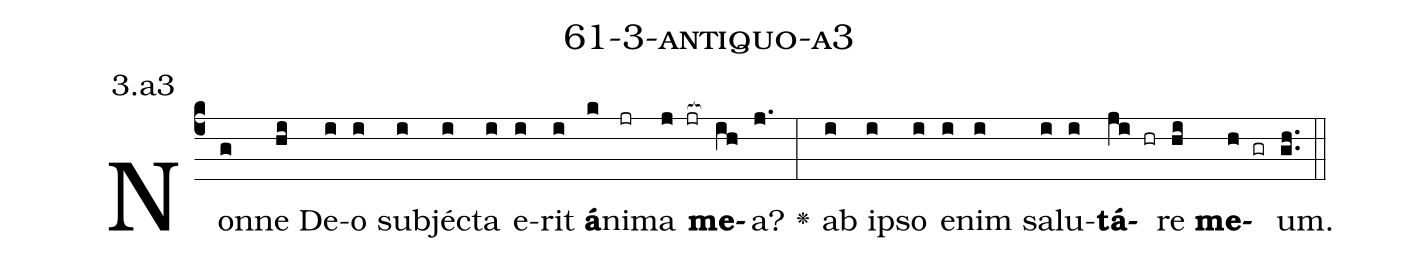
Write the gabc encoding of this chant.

name: 61-3-antiquo-a3;
annotation: 3.a3;
%%
(c4)Non(g)ne(hi) De(i)o(i) sub(i)jéc(i)ta(i) e(i)rit(i) <b>á</b>(k)ni(jr)ma(j jr[ocb:1{]) <b>me</b>(ih[ocb:0}])a?(j.) <v>\greheightstar</v>(:) ab(i) ip(i)so(i) e(i)nim(i) sa(i)lu(i)<b>tá</b>(ji hr)re(hi) <b>me</b>(h gr)um.(gh..) (::)


%E(i) u(i) o(ji) u(hi) a(h) e.(gh..) (::)
